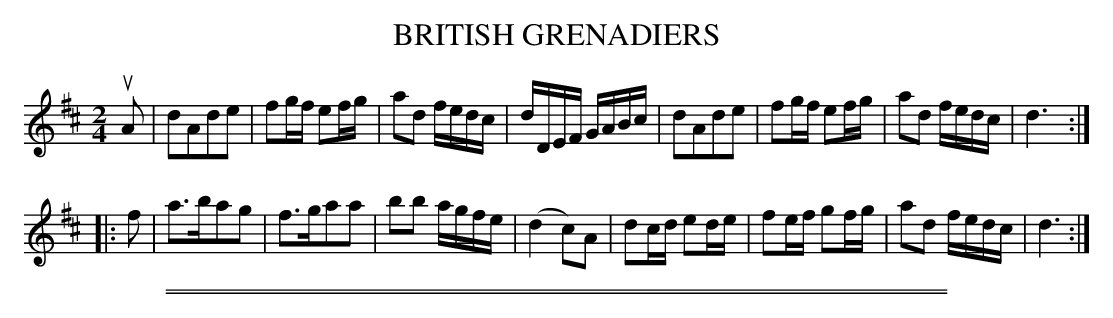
X:1
T: BRITISH GRENADIERS
M: 2/4
L: 1/16
K: D
uA2 |\
d2A2d2e2 | f2gf e2fg | a2d2 fedc | dDEF GABc |\
d2A2d2e2 | f2gf e2fg | a2d2 fedc | d6 :|
|: f2 |\
a3ba2g2 | f3ga2a2 | b2b2 agfe | (d4 c2)A2 |\
d2cd e2de | f2ef g2fg | a2d2 fedc | d6 :|
